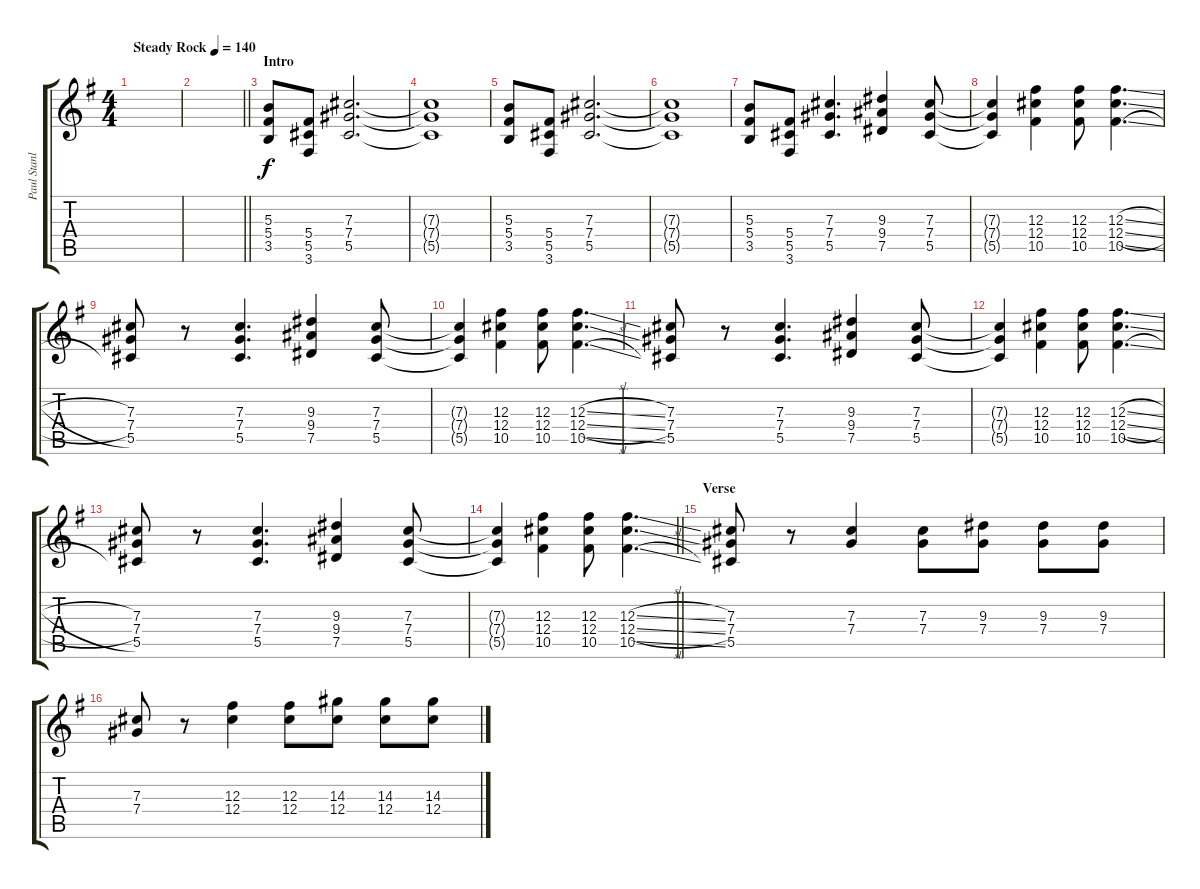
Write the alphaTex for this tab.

\track ("Paul Stanley" "Paul Stanl") {instrument distortionguitar}
\staff {score tabs}
\tuning (Eb4 Bb3 Gb3 Db3 Ab2 Eb2) {hide}
\ts (4 4)
\tempo (140 "Steady Rock")
\clef g2
\ks g
|
\barLineRight lightlight
|
\section ("" "Intro")
(5.3 5.4 3.5).8 (5.4 5.5 3.6).8 (7.3 7.4 5.5).2{d} |
(7.3{t} 7.4{t} 5.5{t}).1 |
(5.3 5.4 3.5).8 (5.4 5.5 3.6).8 (7.3 7.4 5.5).2{d} |
(7.3{t} 7.4{t} 5.5{t}).1 |
(5.3 5.4 3.5).8 (5.4 5.5 3.6).8 (7.3 7.4 5.5).4{d} (9.3 9.4 7.5).4 (7.3 7.4 5.5).8 |
(7.3{t} 7.4{t} 5.5{t}).4 (12.3 12.4 10.5).4 (12.3 12.4 10.5).8 (12.3{sl} 12.4{sl} 10.5{sl}).4{d} |
(7.3 7.4 5.5).8 r.8 (7.3 7.4 5.5).4{d} (9.3 9.4 7.5).4 (7.3 7.4 5.5).8 |
(7.3{t} 7.4{t} 5.5{t}).4 (12.3 12.4 10.5).4 (12.3 12.4 10.5).8 (12.3{sl} 12.4{sl} 10.5{sl}).4{d} |
(7.3 7.4 5.5).8 r.8 (7.3 7.4 5.5).4{d} (9.3 9.4 7.5).4 (7.3 7.4 5.5).8 |
(7.3{t} 7.4{t} 5.5{t}).4 (12.3 12.4 10.5).4 (12.3 12.4 10.5).8 (12.3{sl} 12.4{sl} 10.5{sl}).4{d} |
(7.3 7.4 5.5).8 r.8 (7.3 7.4 5.5).4{d} (9.3 9.4 7.5).4 (7.3 7.4 5.5).8 |
\barLineRight lightlight
(7.3{t} 7.4{t} 5.5{t}).4 (12.3 12.4 10.5).4 (12.3 12.4 10.5).8 (12.3{sl} 12.4{sl} 10.5{sl}).4{d} |
\section ("" "Verse")
(7.3 7.4 5.5).8 r.8 (7.3 7.4).4 (7.3 7.4).8 (9.3 7.4).8 (9.3 7.4).8 (9.3 7.4).8 |
(7.3 7.4).8 r.8 (12.3 12.4).4 (12.3 12.4).8 (14.3 12.4).8 (14.3 12.4).8 (14.3 12.4).8
